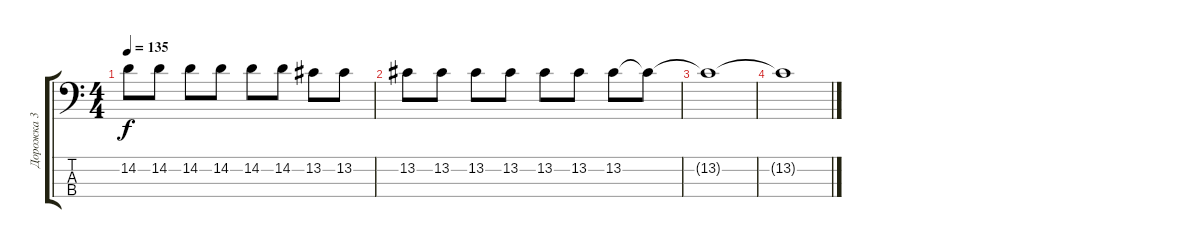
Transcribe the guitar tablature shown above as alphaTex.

\track ("Дорожка 3" "Дорожка 3") {instrument electricbassfinger}
\staff {score tabs}
\tuning (F2 C2 G1 C1) {hide}
\ts (4 4)
\tempo 135
\clef f4
\ks c
14.2.8{dy f} 14.2.8 14.2.8 14.2.8 14.2.8 14.2.8 13.2.8 13.2.8 |
13.2.8 13.2.8 13.2.8 13.2.8 13.2.8 13.2.8 13.2.8 13.2{t}.8 |
13.2{t}.1 |
13.2{t}.1
